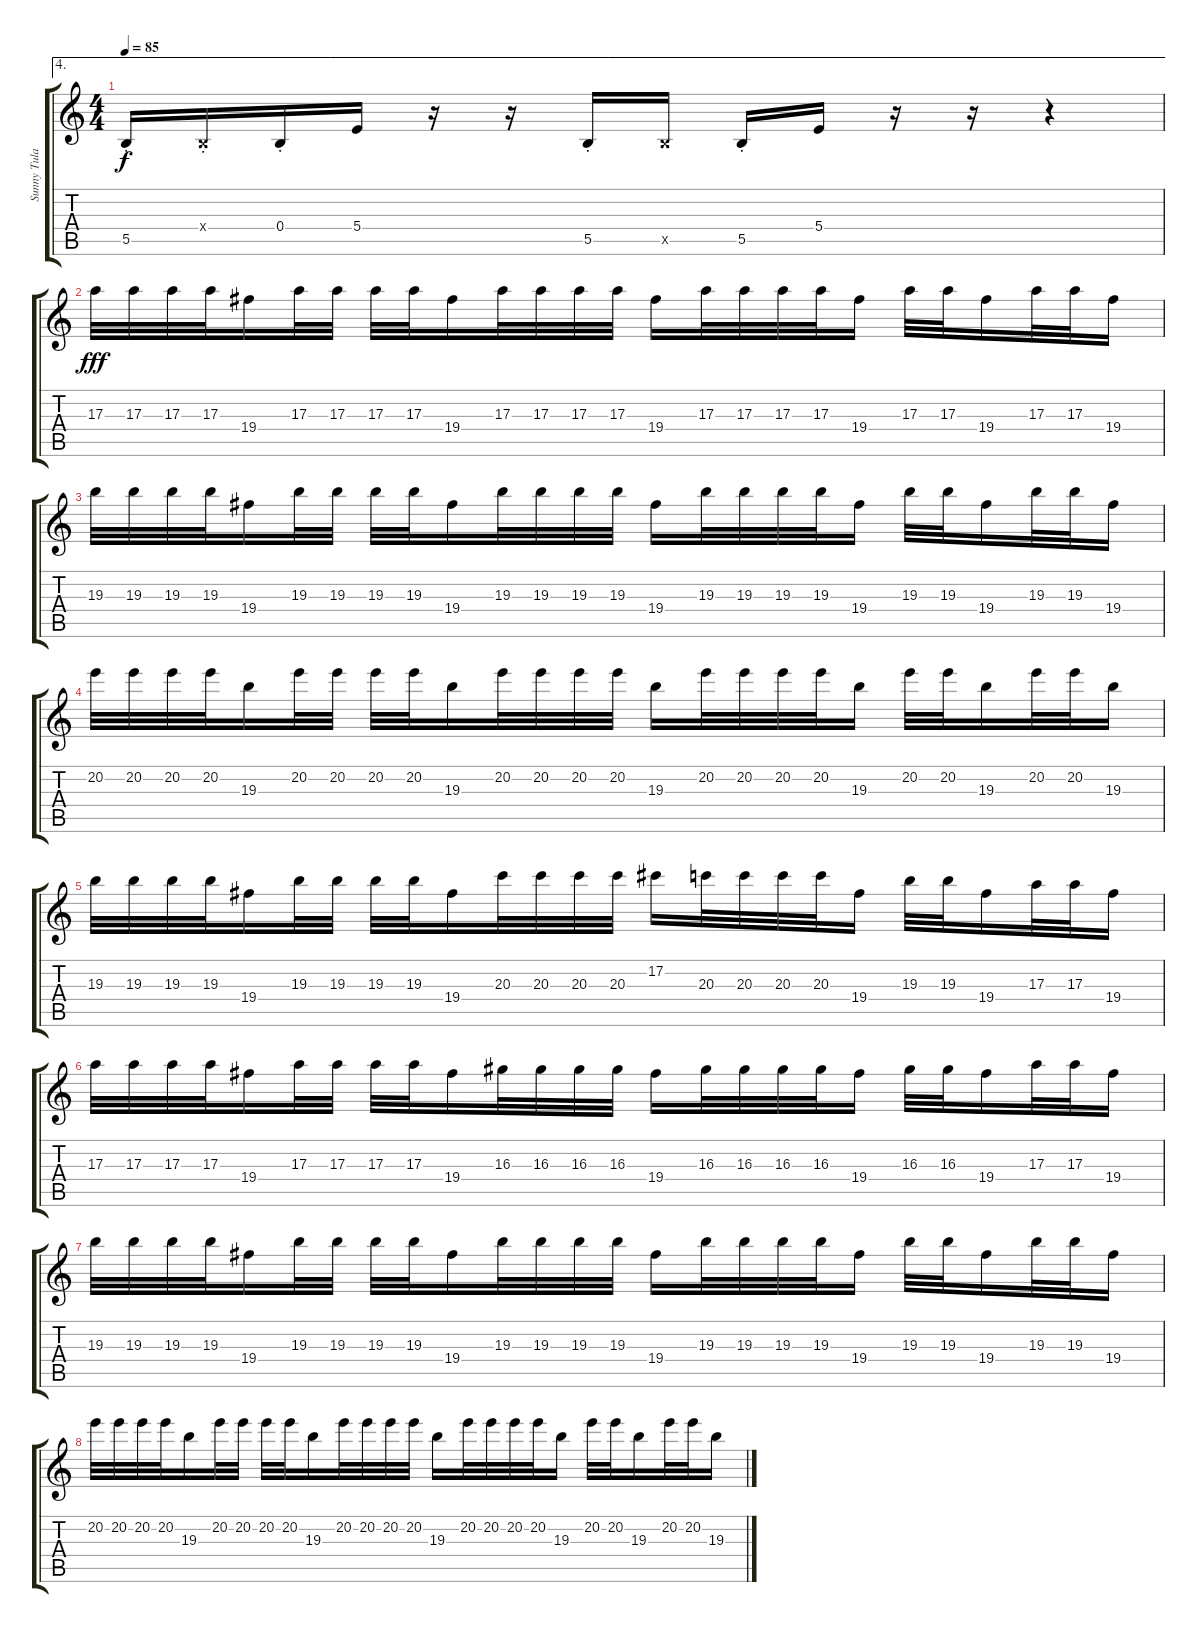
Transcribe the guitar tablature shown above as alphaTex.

\track ("Sunny Tuladhar - Lead Guitar" "Sunny Tula") {instrument distortionguitar}
\staff {score tabs}
\tuning (Db4 Ab3 E3 B2 Gb2 Db2) {hide}
\ae 4
\ts (4 4)
\tempo 85
\clef g2
\ks c
5.5{st}.16{dy f} 0.4{st x}.16 0.4{st}.16 5.4.16 r.16 r.16 5.5{st}.16 5.5{x}.16 5.5{st}.16 5.4.16 r.16 r.16 r.4 |
17.3.32{dy fff balance 5} 17.3.32 17.3.32 17.3.32 19.4.16 17.3.32 17.3.32 17.3.32 17.3.32 19.4.16 17.3.32 17.3.32 17.3.32 17.3.32 19.4.16 17.3.32 17.3.32 17.3.32 17.3.32 19.4.16 17.3.32 17.3.32 19.4.16 17.3.32 17.3.32 19.4.16 |
19.3.32 19.3.32 19.3.32 19.3.32 19.4.16 19.3.32 19.3.32 19.3.32 19.3.32 19.4.16 19.3.32 19.3.32 19.3.32 19.3.32 19.4.16 19.3.32 19.3.32 19.3.32 19.3.32 19.4.16 19.3.32 19.3.32 19.4.16 19.3.32 19.3.32 19.4.16 |
20.2.32 20.2.32 20.2.32 20.2.32 19.3.16 20.2.32 20.2.32 20.2.32 20.2.32 19.3.16 20.2.32 20.2.32 20.2.32 20.2.32 19.3.16 20.2.32 20.2.32 20.2.32 20.2.32 19.3.16 20.2.32 20.2.32 19.3.16 20.2.32 20.2.32 19.3.16 |
19.3.32 19.3.32 19.3.32 19.3.32 19.4.16 19.3.32 19.3.32 19.3.32 19.3.32 19.4.16 20.3.32 20.3.32 20.3.32 20.3.32 17.2.16 20.3.32 20.3.32 20.3.32 20.3.32 19.4.16 19.3.32 19.3.32 19.4.16 17.3.32 17.3.32 19.4.16 |
17.3.32 17.3.32 17.3.32 17.3.32 19.4.16 17.3.32 17.3.32 17.3.32 17.3.32 19.4.16 16.3.32 16.3.32 16.3.32 16.3.32 19.4.16 16.3.32 16.3.32 16.3.32 16.3.32 19.4.16 16.3.32 16.3.32 19.4.16 17.3.32 17.3.32 19.4.16 |
19.3.32 19.3.32 19.3.32 19.3.32 19.4.16 19.3.32 19.3.32 19.3.32 19.3.32 19.4.16 19.3.32 19.3.32 19.3.32 19.3.32 19.4.16 19.3.32 19.3.32 19.3.32 19.3.32 19.4.16 19.3.32 19.3.32 19.4.16 19.3.32 19.3.32 19.4.16 |
20.2.32 20.2.32 20.2.32 20.2.32 19.3.16 20.2.32 20.2.32 20.2.32 20.2.32 19.3.16 20.2.32 20.2.32 20.2.32 20.2.32 19.3.16 20.2.32 20.2.32 20.2.32 20.2.32 19.3.16 20.2.32 20.2.32 19.3.16 20.2.32 20.2.32 19.3.16
